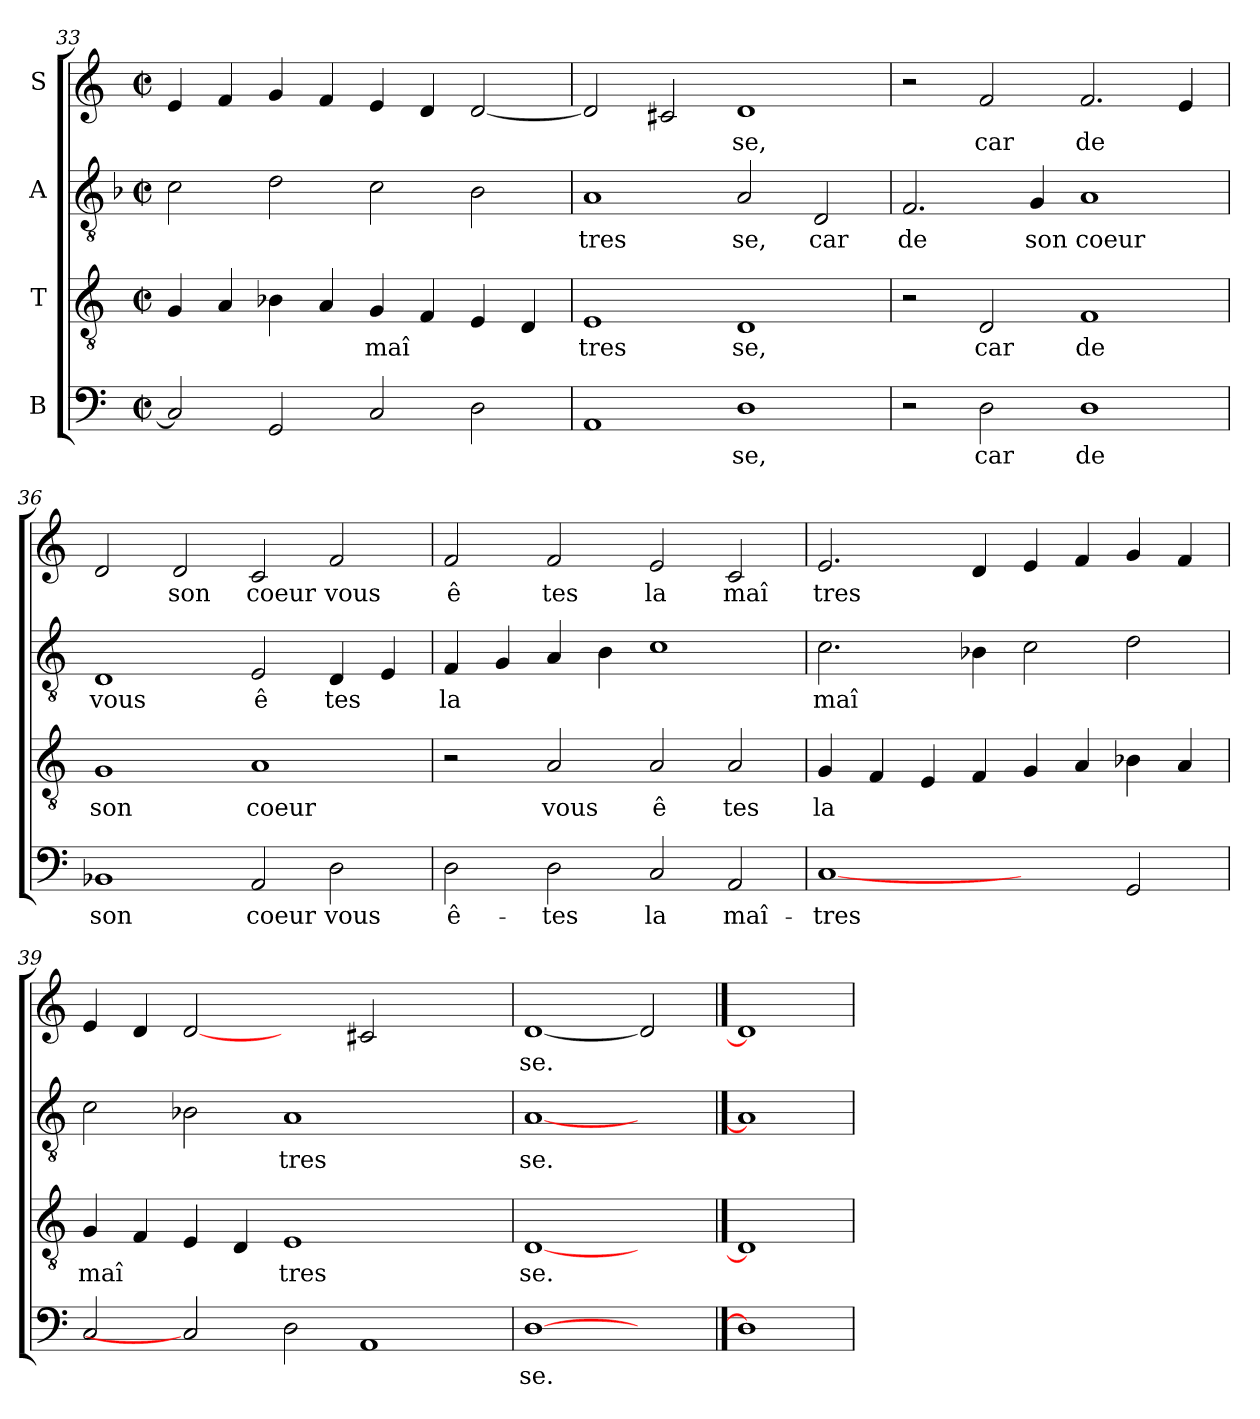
**kern	**text	**kern	**text	**kern	**text	**kern	**text
*part4	*part4	*part3	*part3	*part2	*part2	*part1	*part1
*staff4	*staff4	*staff3	*staff3	*staff2	*staff2	*staff1	*staff1
*I"B	*	*I"T	*	*I"A	*	*I"S	*
*clefF4	*	*clefGv2	*	*clefGv2	*	*clefG2	*
*k[]	*	*k[]	*	*k[b-]	*	*k[]	*
*C:	*	*C:	*	*F:	*	*C:	*
*M2/2	*	*M2/2	*	*M2/2	*	*M2/2	*
*met(c|)	*	*met(c|)	*	*met(c|)	*	*met(c|)	*
=33	=33	=33	=33	=33	=33	=33	=33
!	!LO:LY:b:cj	!	!LO:LY:b:cj	!	!LO:LY:b:cj	!	!LO:LY:b:cj
2C/]	--	4G/	.	2c\	.	4e/	.
!	!	!	!LO:LY:b:cj	!	!	!	!LO:LY:b:cj
.	.	4A/	.	.	.	4f/	.
!	!LO:LY:b:cj	!	!LO:LY:b:cj	!	!LO:LY:b:cj	!	!LO:LY:b:cj
2GG/	--	4B-\	.	2d\	.	4g/	.
!	!	!	!LO:LY:b:cj	!	!	!	!LO:LY:b:cj
.	.	4A/	.	.	.	4f/	.
!	!LO:LY:b:cj	!	!LO:LY:b:cj	!	!LO:LY:b:cj	!	!LO:LY:b:cj
2C/	--	4G/	maî	2c\	.	4e/	.
!	!	!	!LO:LY:b:cj	!	!	!	!LO:LY:b:cj
.	.	4F/	.	.	.	4d/	.
!	!LO:LY:b:cj	!	!LO:LY:b:cj	!	!LO:LY:b:cj	!	!LO:LY:b:cj
2D\	--	4E/	.	2B-\	.	[<2d/	.
!	!	!	!LO:LY:b:cj	!	!	!	!
.	.	4D/	.	.	.	.	.
=34	=34	=34	=34	=34	=34	=34	=34
!	!LO:LY:b:cj	!	!LO:LY:b:cj	!	!LO:LY:b:cj	!	!LO:LY:b:cj
1AA	--	1E	tres	1A	tres	2d/]	.
!	!	!	!	!	!	!	!LO:LY:b:cj
.	.	.	.	.	.	2c#/	.
!	!LO:LY:b:cj	!	!LO:LY:b:cj	!	!LO:LY:b:cj	!	!LO:LY:b:cj
1D	-se,	1D	se,	2A/	se,	1d	se,
!	!	!	!	!	!LO:LY:b:cj	!	!
.	.	.	.	2D/	car	.	.
=35	=35	=35	=35	=35	=35	=35	=35
!	!	!	!	!	!LO:LY:b:cj	!	!
2r	.	2r	.	2.F/	de	2r	.
!	!LO:LY:b:cj	!	!LO:LY:b:cj	!	!	!	!LO:LY:b:cj
2D\	car	2D/	car	.	.	2f/	car
!	!	!	!	!	!LO:LY:b:cj	!	!
.	.	.	.	4G/	son	.	.
!	!LO:LY:b:cj	!	!LO:LY:b:cj	!	!LO:LY:b:cj	!	!LO:LY:b:cj
1D	de	1F	de	1A	coeur	2.f/	de
!	!	!	!	!	!	!	!LO:LY:b:cj
.	.	.	.	.	.	4e/	.
!!LO:LB:g=z
=36	=36	=36	=36	=36	=36	=36	=36
*	*	*	*	*k[]	*	*	*
*	*	*	*	*C:	*	*	*
!	!LO:LY:b:cj	!	!LO:LY:b:cj	!	!LO:LY:b:cj	!	!LO:LY:b:cj
1BB-X	son	1G	son	1D	vous	2d/	.
!	!	!	!	!	!	!	!LO:LY:b:cj
.	.	.	.	.	.	2d/	son
!	!LO:LY:b:cj	!	!LO:LY:b:cj	!	!LO:LY:b:cj	!	!LO:LY:b:cj
2AA/	coeur	1A	coeur	2E/	ê	2c/	coeur
!	!LO:LY:b:cj	!	!	!	!LO:LY:b:cj	!	!LO:LY:b:cj
2D\	vous	.	.	4D/	tes	2f/	vous
!	!	!	!	!	!LO:LY:b:cj	!	!
.	.	.	.	4E/	.	.	.
=37	=37	=37	=37	=37	=37	=37	=37
!	!LO:LY:b:cj	!	!	!	!LO:LY:b:cj	!	!LO:LY:b:cj
2D\	ê-	2r	.	4F/	la	2f/	ê
!	!	!	!	!	!LO:LY:b:cj	!	!
.	.	.	.	4G/	.	.	.
!	!LO:LY:b:cj	!	!LO:LY:b:cj	!	!LO:LY:b:cj	!	!LO:LY:b:cj
2D\	-tes	2A/	vous	4A/	.	2f/	tes
!	!	!	!	!	!LO:LY:b:cj	!	!
.	.	.	.	4B\	.	.	.
!	!LO:LY:b:cj	!	!LO:LY:b:cj	!	!LO:LY:b:cj	!	!LO:LY:b:cj
2C/	la	2A/	ê	1c	.	2e/	la
!	!LO:LY:b:cj	!	!LO:LY:b:cj	!	!	!	!LO:LY:b:cj
2AA/	maî-	2A/	tes	.	.	2c/	maî
=38	=38	=38	=38	=38	=38	=38	=38
!	!LO:LY:b:cj	!	!LO:LY:b:cj	!	!LO:LY:b:cj	!	!LO:LY:b:cj
[1C	-tres-	4G/	la	2.c\	maî	2.e/	tres
!	!	!	!LO:LY:b:cj	!	!	!	!
.	.	4F/	.	.	.	.	.
!	!	!	!LO:LY:b:cj	!	!	!	!
.	.	4E/	.	.	.	.	.
!	!	!	!LO:LY:b:cj	!	!LO:LY:b:cj	!	!LO:LY:b:cj
.	.	4F/	.	4B-\	.	4d/	.
!	!	!	!LO:LY:b:cj	!	!LO:LY:b:cj	!	!LO:LY:b:cj
2ryy	.	4G/	.	2c\	.	4e/	.
!	!	!	!LO:LY:b:cj	!	!	!	!LO:LY:b:cj
.	.	4A/	.	.	.	4f/	.
!	!LO:LY:b:cj	!	!LO:LY:b:cj	!	!LO:LY:b:cj	!	!LO:LY:b:cj
2GG/	--	4B-\	.	2d\	.	4g/	.
!	!	!	!LO:LY:b:cj	!	!	!	!LO:LY:b:cj
.	.	4A/	.	.	.	4f/	.
=39	=39	=39	=39	=39	=39	=39	=39
!	!LO:LY:b:cj	!	!LO:LY:b:cj	!	!LO:LY:b:cj	!	!LO:LY:b:cj
2C/	--	4G/	maî	2c\	.	4e/	.
!	!	!	!LO:LY:b:cj	!	!	!	!LO:LY:b:cj
.	.	4F/	.	.	.	4d/	.
!	!	!	!LO:LY:b:cj	!	!LO:LY:b:cj	!	!LO:LY:b:cj
2C]	.	4E/	.	2B-X\	.	[2d	.
!	!	!	!LO:LY:b:cj	!	!	!	!
.	.	4D/	.	.	.	.	.
!	!LO:LY:b:cj	!	!LO:LY:b:cj	!	!LO:LY:b:cj	!	!
2D\	--	1E	tres	1A	tres	2ryy	.
!	!LO:LY:b:cj	!	!	!	!	!	!LO:LY:b:cj
1AA	--	.	.	.	.	2c#/	.
.	.	2ryy	.	2ryy	.	2ryy	.
=40	=40	=40	=40	=40	=40	=40	=40
!	!LO:LY:b:cj	!	!LO:LY:b:cj	!	!LO:LY:b:cj	!	!LO:LY:b:cj
[1D	-se.	[1D	se.	[1A	se.	[1d	se.
2ryy	.	2ryy	.	2ryy	.	2d]	.
==41	==41	==41	==41	==41	==41	==41	==41
1D]	.	1D]	.	1A]	.	1d]	.
=	=	=	=	=	=	=	=
*-	*-	*-	*-	*-	*-	*-	*-
